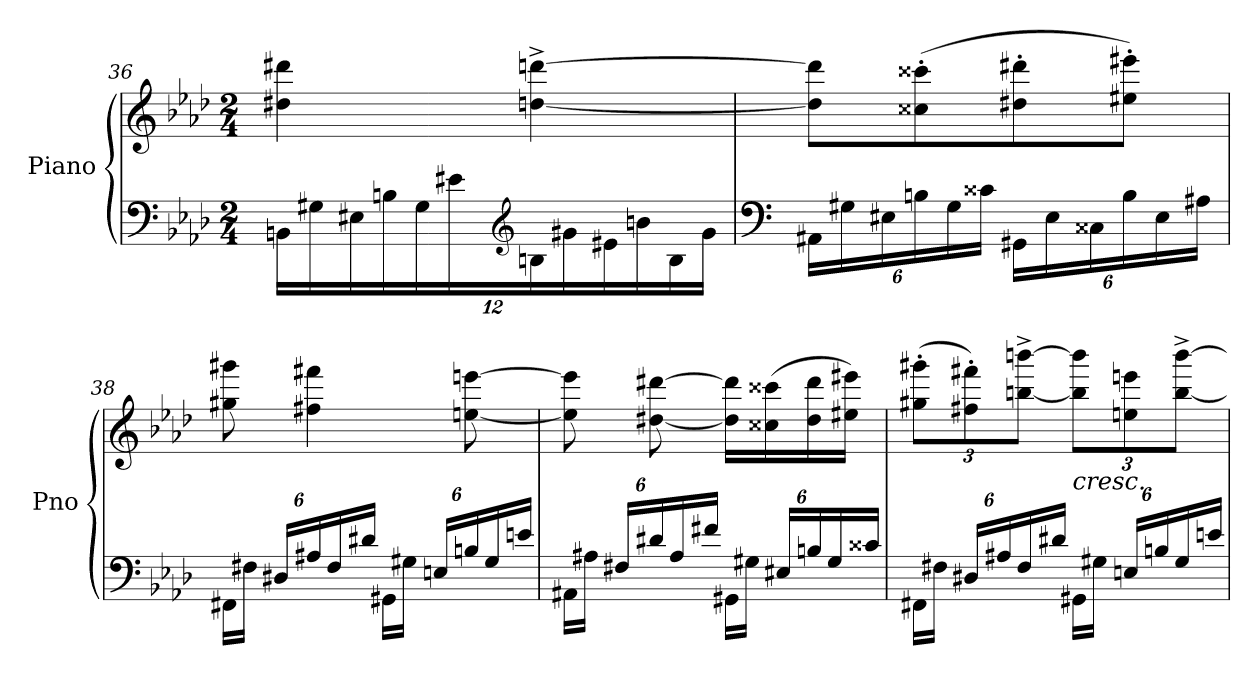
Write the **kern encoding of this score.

**kern	**kern
*part1	*part1
*staff2	*staff1
*I"Piano	*
*I'Pno	*
*clefF4	*clefG2
*k[b-e-a-d-]	*k[b-e-a-d-]
*M2/4	*M2/4
*Xbrackettup	*
=36	=36
24BBn\LL	4dd#X\ 4ddd#X\
24G#X\	.
24E#X\	.
24Bn\	.
24G#\	.
24e#X\	.
*clefG2	*
24Bn\	[4ddn\^ [4dddn\^
24g#X\	.
24e#X\	.
24bn\	.
24B\	.
24g#\JJ	.
!!LO:LB:g=z
=37	=37
*clefF4	*
24AA#X\LL	8dd\] 8ddd\]L
24G#X\	.
24E#X\	.
24Bn\	(>8cc##X\' 8ccc##X\'
24G#\	.
24c##X\JJ	.
24GG#X\LL	8dd#X\' 8ddd#X\'
24E#\	.
24C##X\	.
24B\	8ee#X\' 8eee#X\'J)
24E#\	.
24A#X\JJ	.
=38	=38
24FF#X\LL	8gg#X\ 8ggg#X\
24F#X\JJ	.
24D#X/LL	.
24A#X/	4ff#X\ 4fff#X\
24F#/	.
24d#X/JJ	.
24GG#X\LL	.
24G#X\JJ	.
24En/LL	.
24Bn/	[8een\ [8eeen\
24G#/	.
24en/JJ	.
!!LO:LB:g=z
=39	=39
24AA#X\LL	8ee\] 8eee\]
24A#X\JJ	.
24F#X/LL	.
24d#X/	[8dd#X\ [8ddd#X\
24A#/	.
24f#X/JJ	.
24GG#X\LL	16dd#\] 16ddd#\]LL
24G#X\JJ	.
.	(>16cc##X\ 16ccc##X\
24E#X/LL	.
24Bn/	16dd#\ 16ddd#\
24G#/	.
.	16ee#X\ 16eee#X\JJ)
24c##X/JJ	.
=40	=40
*	*Xbrackettup
24FF#X\LL	(>12gg#X\' 12ggg#X\'L
24F#X\JJ	.
24D#X/LL	12ff#X\' 12fff#X\')
24A#X/	.
24F#/	[12bbn\^ [12bbbn\^J
24d#X/JJ	.
!	!LO:TX:b:i:t=cresc.
24GG#X\LL	12bb\] 12bbb\]L
24G#X\JJ	.
24En/LL	12een\ 12eeen\
24Bn/	.
24G#/	[12bb\^ [12bbb\^J
24en/JJ	.
=	=
*-	*-
